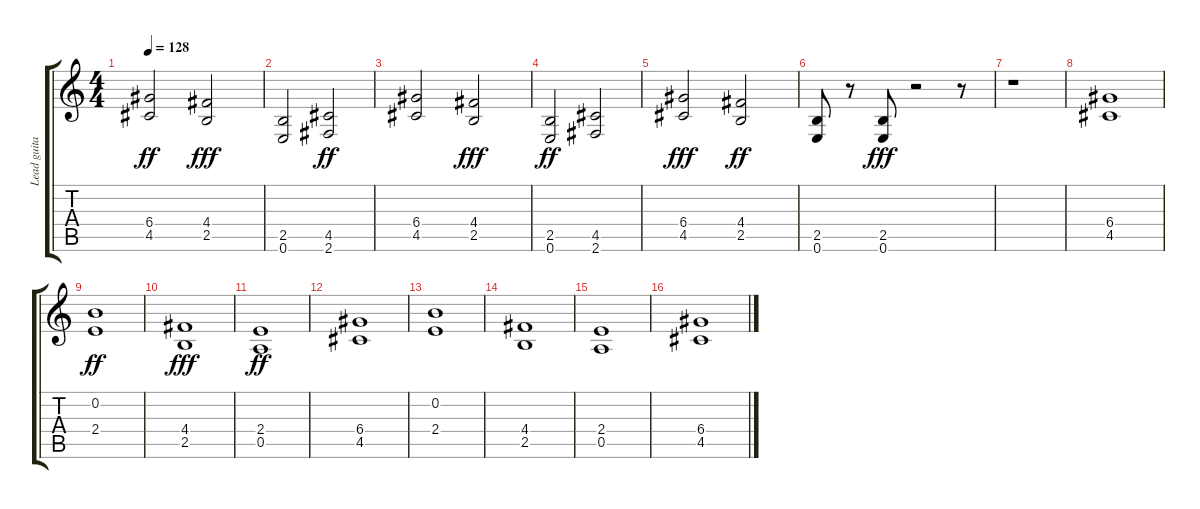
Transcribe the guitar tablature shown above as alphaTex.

\track ("Lead guitar" "Lead guita") {instrument overdrivenguitar}
\staff {score tabs}
\tuning (E4 B3 G3 D3 A2 E2) {hide}
\ts (4 4)
\tempo 128
\clef g2
\ks c
(6.4 4.5).2{dy ff} (4.4 2.5).2{dy fff} |
(2.5 0.6).2 (4.5 2.6).2{dy ff} |
(6.4 4.5).2 (4.4 2.5).2{dy fff} |
(2.5 0.6).2{dy ff} (4.5 2.6).2 |
(6.4 4.5).2{dy fff} (4.4 2.5).2{dy ff} |
(2.5 0.6).8 r.8 (2.5 0.6).8{dy fff} r.2 r.8 |
r.1 |
(6.4 4.5).1 |
(0.2 2.4).1{dy ff} |
(4.4 2.5).1{dy fff} |
(2.4 0.5).1{dy ff} |
(6.4 4.5).1 |
(0.2 2.4).1 |
(4.4 2.5).1 |
(2.4 0.5).1 |
(6.4 4.5).1
